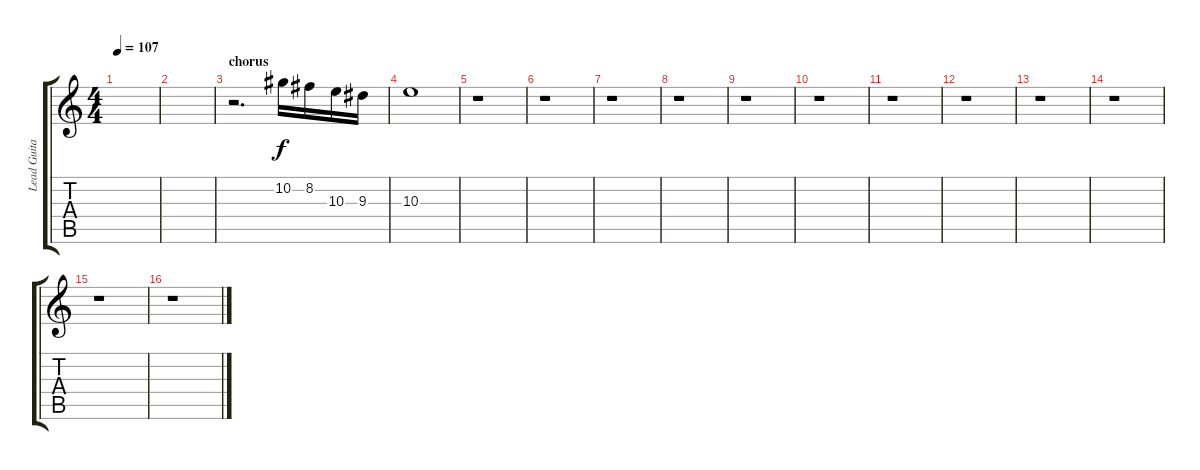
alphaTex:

\track ("Lead Guitar 1" "Lead Guita") {instrument distortionguitar}
\staff {score tabs}
\tuning (Eb4 Bb3 Gb3 Db3 Ab2 Eb2) {hide}
\ts (4 4)
\tempo 107
\clef g2
\ks c
|
|
\section ("" "chorus")
r.2{d} 10.2.16 8.2.16 10.3.16 9.3.16 |
10.3.1 |
r.1 |
r.1 |
r.1 |
r.1 |
r.1 |
r.1 |
r.1 |
r.1 |
r.1 |
r.1 |
r.1 |
r.1
